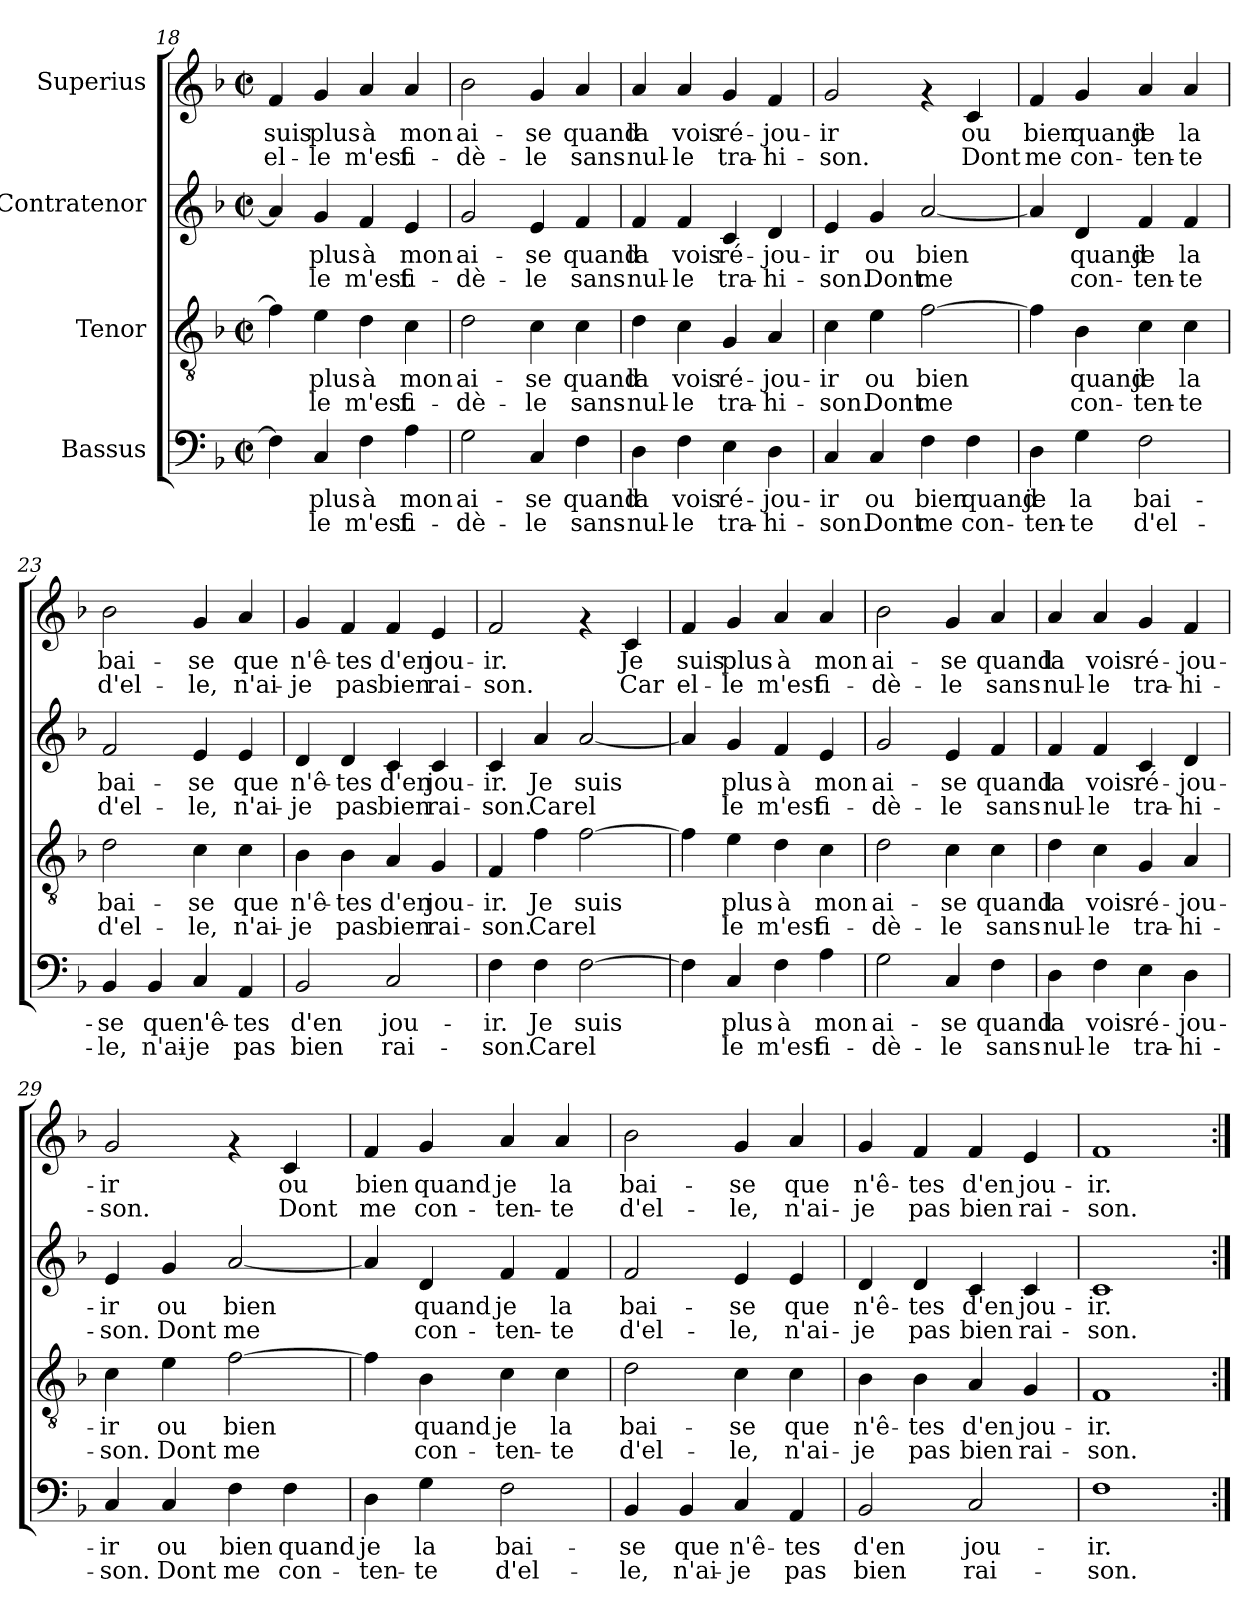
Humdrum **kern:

**kern	**text	**text	**kern	**text	**text	**kern	**text	**text	**kern	**text	**text
*part4	*part4	*part4	*part3	*part3	*part3	*part2	*part2	*part2	*part1	*part1	*part1
*staff4	*staff4	*staff4	*staff3	*staff3	*staff3	*staff2	*staff2	*staff2	*staff1	*staff1	*staff1
*I"Bassus	*	*	*I"Tenor	*	*	*I"Contratenor	*	*	*I"Superius	*	*
*clefF4	*	*	*clefGv2	*	*	*clefG2	*	*	*clefG2	*	*
*k[b-]	*	*	*k[b-]	*	*	*k[b-]	*	*	*k[b-]	*	*
*F:	*	*	*F:	*	*	*F:	*	*	*F:	*	*
*M2/2	*	*	*M2/2	*	*	*M2/2	*	*	*M2/2	*	*
*met(c|)	*	*	*met(c|)	*	*	*met(c|)	*	*	*met(c|)	*	*
=18	=18	=18	=18	=18	=18	=18	=18	=18	=18	=18	=18
!	!LO:LY:b	!LO:LY:b	!	!LO:LY:b	!LO:LY:b	!	!LO:LY:b	!LO:LY:b	!	!LO:LY:b	!LO:LY:b
4F\]	--	-	4f\]	--	-	4a/]	--	-	4f/	suis	el-
!	!LO:LY:b	!LO:LY:b	!	!LO:LY:b	!LO:LY:b	!	!LO:LY:b	!LO:LY:b	!	!LO:LY:b	!LO:LY:b
4C/	plus	le	4e\	plus	le	4g/	plus	le	4g/	-plus	le
!	!LO:LY:b	!LO:LY:b	!	!LO:LY:b	!LO:LY:b	!	!LO:LY:b	!LO:LY:b	!	!LO:LY:b	!LO:LY:b
4F\	à	m'est	4d\	à	m'est	4f/	à	m'est	4a/	à	m'est
!	!LO:LY:b	!LO:LY:b	!	!LO:LY:b	!LO:LY:b	!	!LO:LY:b	!LO:LY:b	!	!LO:LY:b	!LO:LY:b
4A\	mon	fi-	4c\	mon	fi-	4e/	mon	fi-	4a/	mon	fi-
=19	=19	=19	=19	=19	=19	=19	=19	=19	=19	=19	=19
!	!LO:LY:b	!LO:LY:b	!	!LO:LY:b	!LO:LY:b	!	!LO:LY:b	!LO:LY:b	!	!LO:LY:b	!LO:LY:b
2G\	-ai-	-dè-	2d\	-ai-	-dè-	2g/	-ai-	-dè-	2b-\	-ai-	-dè-
!	!LO:LY:b	!LO:LY:b	!	!LO:LY:b	!LO:LY:b	!	!LO:LY:b	!LO:LY:b	!	!LO:LY:b	!LO:LY:b
4C/	-se	le	4c\	-se	le	4e/	-se	le	4g/	-se	le
!	!LO:LY:b	!LO:LY:b	!	!LO:LY:b	!LO:LY:b	!	!LO:LY:b	!LO:LY:b	!	!LO:LY:b	!LO:LY:b
4F\	quand	sans	4c\	quand	sans	4f/	quand	sans	4a/	quand	sans
!!LO:PB:g=z
=20	=20	=20	=20	=20	=20	=20	=20	=20	=20	=20	=20
!	!LO:LY:b	!LO:LY:b	!	!LO:LY:b	!LO:LY:b	!	!LO:LY:b	!LO:LY:b	!	!LO:LY:b	!LO:LY:b
4D\	la	nul-	4d\	la	nul-	4f/	la	nul-	4a/	la	nul-
!	!LO:LY:b	!LO:LY:b	!	!LO:LY:b	!LO:LY:b	!	!LO:LY:b	!LO:LY:b	!	!LO:LY:b	!LO:LY:b
4F\	-vois	le	4c\	-vois	le	4f/	-vois	le	4a/	-vois	le
!	!LO:LY:b	!LO:LY:b	!	!LO:LY:b	!LO:LY:b	!	!LO:LY:b	!LO:LY:b	!	!LO:LY:b	!LO:LY:b
4E\	ré-	-tra-	4G/	ré-	-tra-	4c/	ré-	-tra-	4g/	ré-	-tra-
!	!LO:LY:b	!LO:LY:b	!	!LO:LY:b	!LO:LY:b	!	!LO:LY:b	!LO:LY:b	!	!LO:LY:b	!LO:LY:b
4D\	-jou-	-hi-	4A/	-jou-	-hi-	4d/	-jou-	-hi-	4f/	-jou-	-hi-
=21	=21	=21	=21	=21	=21	=21	=21	=21	=21	=21	=21
!	!LO:LY:b	!LO:LY:b	!	!LO:LY:b	!LO:LY:b	!	!LO:LY:b	!LO:LY:b	!	!LO:LY:b	!LO:LY:b
4C/	-ir	son.	4c\	-ir	son.	4e/	-ir	son.	2g/	-ir	son.
!	!LO:LY:b	!LO:LY:b	!	!LO:LY:b	!LO:LY:b	!	!LO:LY:b	!LO:LY:b	!	!	!
4C/	ou	Dont	4e\	ou	Dont	4g/	ou	Dont	.	.	.
!	!LO:LY:b	!LO:LY:b	!	!LO:LY:b	!LO:LY:b	!	!LO:LY:b	!LO:LY:b	!	!	!
4F\	bien	me	[>2f\	bien	me	[<2a/	bien	me	4rf	.	.
!	!LO:LY:b	!LO:LY:b	!	!	!	!	!	!	!	!LO:LY:b	!LO:LY:b
4F\	quand	con-	.	.	.	.	.	.	4c/	ou	Dont
=22	=22	=22	=22	=22	=22	=22	=22	=22	=22	=22	=22
!	!LO:LY:b	!LO:LY:b	!	!LO:LY:b	!LO:LY:b	!	!LO:LY:b	!LO:LY:b	!	!LO:LY:b	!LO:LY:b
4D\	-je	ten-	4f\]	.	.	4a/]	.	.	4f/	bien	me
!	!LO:LY:b	!LO:LY:b	!	!LO:LY:b	!LO:LY:b	!	!LO:LY:b	!LO:LY:b	!	!LO:LY:b	!LO:LY:b
4G\	-la	te	4B-\	quand	con-	4d/	quand	con-	4g/	quand	con-
!	!LO:LY:b	!LO:LY:b	!	!LO:LY:b	!LO:LY:b	!	!LO:LY:b	!LO:LY:b	!	!LO:LY:b	!LO:LY:b
2F\	bai-	-d'el-	4c\	-je	ten-	4f/	-je	ten-	4a/	-je	ten-
!	!	!	!	!LO:LY:b	!LO:LY:b	!	!LO:LY:b	!LO:LY:b	!	!LO:LY:b	!LO:LY:b
.	.	.	4c\	-la	te	4f/	-la	te	4a/	-la	te
=23	=23	=23	=23	=23	=23	=23	=23	=23	=23	=23	=23
!	!LO:LY:b	!LO:LY:b	!	!LO:LY:b	!LO:LY:b	!	!LO:LY:b	!LO:LY:b	!	!LO:LY:b	!LO:LY:b
4BB-/	-se	le,	2d\	bai-	-d'el-	2f/	bai-	-d'el-	2b-\	bai-	-d'el-
!	!LO:LY:b	!LO:LY:b	!	!	!	!	!	!	!	!	!
4BB-/	que	n'ai-	.	.	.	.	.	.	.	.	.
!	!LO:LY:b	!LO:LY:b	!	!LO:LY:b	!LO:LY:b	!	!LO:LY:b	!LO:LY:b	!	!LO:LY:b	!LO:LY:b
4C/	-n'ê-	-je	4c\	-se	le,	4e/	-se	le,	4g/	-se	le,
!	!LO:LY:b	!LO:LY:b	!	!LO:LY:b	!LO:LY:b	!	!LO:LY:b	!LO:LY:b	!	!LO:LY:b	!LO:LY:b
4AA/	tes	pas	4c\	que	n'ai-	4e/	que	n'ai-	4a/	que	n'ai-
=24	=24	=24	=24	=24	=24	=24	=24	=24	=24	=24	=24
!	!LO:LY:b	!LO:LY:b	!	!LO:LY:b	!LO:LY:b	!	!LO:LY:b	!LO:LY:b	!	!LO:LY:b	!LO:LY:b
2BB-/	d'en	bien	4B-\	-n'ê-	-je	4d/	-n'ê-	-je	4g/	-n'ê-	-je
!	!	!	!	!LO:LY:b	!LO:LY:b	!	!LO:LY:b	!LO:LY:b	!	!LO:LY:b	!LO:LY:b
.	.	.	4B-\	tes	pas	4d/	tes	pas	4f/	tes	pas
!	!LO:LY:b	!LO:LY:b	!	!LO:LY:b	!LO:LY:b	!	!LO:LY:b	!LO:LY:b	!	!LO:LY:b	!LO:LY:b
2C/	jou-	-rai-	4A/	d'en	bien	4c/	d'en	bien	4f/	d'en	bien
!	!	!	!	!LO:LY:b	!LO:LY:b	!	!LO:LY:b	!LO:LY:b	!	!LO:LY:b	!LO:LY:b
.	.	.	4G/	jou-	-rai-	4c/	jou-	-rai-	4e/	jou-	-rai-
=25	=25	=25	=25	=25	=25	=25	=25	=25	=25	=25	=25
!	!LO:LY:b	!LO:LY:b	!	!LO:LY:b	!LO:LY:b	!	!LO:LY:b	!LO:LY:b	!	!LO:LY:b	!LO:LY:b
4F\	-ir.	son.	4F/	-ir.	son.	4c/	-ir.	son.	2f/	-ir.	son.
!	!LO:LY:b	!LO:LY:b	!	!LO:LY:b	!LO:LY:b	!	!LO:LY:b	!LO:LY:b	!	!	!
4F\	Je	Car	4f\	Je	Car	4a/	Je	Car	.	.	.
!	!LO:LY:b	!LO:LY:b	!	!LO:LY:b	!LO:LY:b	!	!LO:LY:b	!LO:LY:b	!	!	!
[<2F\	suis	el-	[<2f\	suis	el-	[<2a/	suis	el-	4rf	.	.
!	!	!	!	!	!	!	!	!	!	!LO:LY:b	!LO:LY:b
.	.	.	.	.	.	.	.	.	4c/	Je	Car
!!LO:LB:g=z
=26	=26	=26	=26	=26	=26	=26	=26	=26	=26	=26	=26
!	!LO:LY:b	!LO:LY:b	!	!LO:LY:b	!LO:LY:b	!	!LO:LY:b	!LO:LY:b	!	!LO:LY:b	!LO:LY:b
4F\]	--	-	4f\]	--	-	4a/]	--	-	4f/	suis	el-
!	!LO:LY:b	!LO:LY:b	!	!LO:LY:b	!LO:LY:b	!	!LO:LY:b	!LO:LY:b	!	!LO:LY:b	!LO:LY:b
4C/	plus	le	4e\	plus	le	4g/	plus	le	4g/	-plus	le
!	!LO:LY:b	!LO:LY:b	!	!LO:LY:b	!LO:LY:b	!	!LO:LY:b	!LO:LY:b	!	!LO:LY:b	!LO:LY:b
4F\	à	m'est	4d\	à	m'est	4f/	à	m'est	4a/	à	m'est
!	!LO:LY:b	!LO:LY:b	!	!LO:LY:b	!LO:LY:b	!	!LO:LY:b	!LO:LY:b	!	!LO:LY:b	!LO:LY:b
4A\	mon	fi-	4c\	mon	fi-	4e/	mon	fi-	4a/	mon	fi-
=27	=27	=27	=27	=27	=27	=27	=27	=27	=27	=27	=27
!	!LO:LY:b	!LO:LY:b	!	!LO:LY:b	!LO:LY:b	!	!LO:LY:b	!LO:LY:b	!	!LO:LY:b	!LO:LY:b
2G\	-ai-	-dè-	2d\	-ai-	-dè-	2g/	-ai-	-dè-	2b-\	-ai-	-dè-
!	!LO:LY:b	!LO:LY:b	!	!LO:LY:b	!LO:LY:b	!	!LO:LY:b	!LO:LY:b	!	!LO:LY:b	!LO:LY:b
4C/	-se	le	4c\	-se	le	4e/	-se	le	4g/	-se	le
!	!LO:LY:b	!LO:LY:b	!	!LO:LY:b	!LO:LY:b	!	!LO:LY:b	!LO:LY:b	!	!LO:LY:b	!LO:LY:b
4F\	quand	sans	4c\	quand	sans	4f/	quand	sans	4a/	quand	sans
=28	=28	=28	=28	=28	=28	=28	=28	=28	=28	=28	=28
!	!LO:LY:b	!LO:LY:b	!	!LO:LY:b	!LO:LY:b	!	!LO:LY:b	!LO:LY:b	!	!LO:LY:b	!LO:LY:b
4D\	la	nul-	4d\	la	nul-	4f/	la	nul-	4a/	la	nul-
!	!LO:LY:b	!LO:LY:b	!	!LO:LY:b	!LO:LY:b	!	!LO:LY:b	!LO:LY:b	!	!LO:LY:b	!LO:LY:b
4F\	-vois	le	4c\	-vois	le	4f/	-vois	le	4a/	-vois	le
!	!LO:LY:b	!LO:LY:b	!	!LO:LY:b	!LO:LY:b	!	!LO:LY:b	!LO:LY:b	!	!LO:LY:b	!LO:LY:b
4E\	ré-	-tra-	4G/	ré-	-tra-	4c/	ré-	-tra-	4g/	ré-	-tra-
!	!LO:LY:b	!LO:LY:b	!	!LO:LY:b	!LO:LY:b	!	!LO:LY:b	!LO:LY:b	!	!LO:LY:b	!LO:LY:b
4D\	-jou-	-hi-	4A/	-jou-	-hi-	4d/	-jou-	-hi-	4f/	-jou-	-hi-
=29	=29	=29	=29	=29	=29	=29	=29	=29	=29	=29	=29
!	!LO:LY:b	!LO:LY:b	!	!LO:LY:b	!LO:LY:b	!	!LO:LY:b	!LO:LY:b	!	!LO:LY:b	!LO:LY:b
4C/	-ir	son.	4c\	-ir	son.	4e/	-ir	son.	2g/	-ir	son.
!	!LO:LY:b	!LO:LY:b	!	!LO:LY:b	!LO:LY:b	!	!LO:LY:b	!LO:LY:b	!	!	!
4C/	ou	Dont	4e\	ou	Dont	4g/	ou	Dont	.	.	.
!	!LO:LY:b	!LO:LY:b	!	!LO:LY:b	!LO:LY:b	!	!LO:LY:b	!LO:LY:b	!	!	!
4F\	bien	me	[>2f\	bien	me	[<2a/	bien	me	4rf	.	.
!	!LO:LY:b	!LO:LY:b	!	!	!	!	!	!	!	!LO:LY:b	!LO:LY:b
4F\	quand	con-	.	.	.	.	.	.	4c/	ou	Dont
=30	=30	=30	=30	=30	=30	=30	=30	=30	=30	=30	=30
!	!LO:LY:b	!LO:LY:b	!	!LO:LY:b	!LO:LY:b	!	!LO:LY:b	!LO:LY:b	!	!LO:LY:b	!LO:LY:b
4D\	-je	ten-	4f\]	.	.	4a/]	.	.	4f/	bien	me
!	!LO:LY:b	!LO:LY:b	!	!LO:LY:b	!LO:LY:b	!	!LO:LY:b	!LO:LY:b	!	!LO:LY:b	!LO:LY:b
4G\	-la	te	4B-\	quand	con-	4d/	quand	con-	4g/	quand	con-
!	!LO:LY:b	!LO:LY:b	!	!LO:LY:b	!LO:LY:b	!	!LO:LY:b	!LO:LY:b	!	!LO:LY:b	!LO:LY:b
2F\	bai-	-d'el-	4c\	-je	ten-	4f/	-je	ten-	4a/	-je	ten-
!	!	!	!	!LO:LY:b	!LO:LY:b	!	!LO:LY:b	!LO:LY:b	!	!LO:LY:b	!LO:LY:b
.	.	.	4c\	-la	te	4f/	-la	te	4a/	-la	te
=31	=31	=31	=31	=31	=31	=31	=31	=31	=31	=31	=31
!	!LO:LY:b	!LO:LY:b	!	!LO:LY:b	!LO:LY:b	!	!LO:LY:b	!LO:LY:b	!	!LO:LY:b	!LO:LY:b
4BB-/	-se	le,	2d\	bai-	-d'el-	2f/	bai-	-d'el-	2b-\	bai-	-d'el-
!	!LO:LY:b	!LO:LY:b	!	!	!	!	!	!	!	!	!
4BB-/	que	n'ai-	.	.	.	.	.	.	.	.	.
!	!LO:LY:b	!LO:LY:b	!	!LO:LY:b	!LO:LY:b	!	!LO:LY:b	!LO:LY:b	!	!LO:LY:b	!LO:LY:b
4C/	-n'ê-	-je	4c\	-se	le,	4e/	-se	le,	4g/	-se	le,
!	!LO:LY:b	!LO:LY:b	!	!LO:LY:b	!LO:LY:b	!	!LO:LY:b	!LO:LY:b	!	!LO:LY:b	!LO:LY:b
4AA/	tes	pas	4c\	que	n'ai-	4e/	que	n'ai-	4a/	que	n'ai-
!!LO:LB:g=z
=32	=32	=32	=32	=32	=32	=32	=32	=32	=32	=32	=32
!	!LO:LY:b	!LO:LY:b	!	!LO:LY:b	!LO:LY:b	!	!LO:LY:b	!LO:LY:b	!	!LO:LY:b	!LO:LY:b
2BB-/	d'en	bien	4B-\	-n'ê-	-je	4d/	-n'ê-	-je	4g/	-n'ê-	-je
!	!	!	!	!LO:LY:b	!LO:LY:b	!	!LO:LY:b	!LO:LY:b	!	!LO:LY:b	!LO:LY:b
.	.	.	4B-\	tes	pas	4d/	tes	pas	4f/	tes	pas
!	!LO:LY:b	!LO:LY:b	!	!LO:LY:b	!LO:LY:b	!	!LO:LY:b	!LO:LY:b	!	!LO:LY:b	!LO:LY:b
2C/	jou-	-rai-	4A/	d'en	bien	4c/	d'en	bien	4f/	d'en	bien
!	!	!	!	!LO:LY:b	!LO:LY:b	!	!LO:LY:b	!LO:LY:b	!	!LO:LY:b	!LO:LY:b
.	.	.	4G/	jou-	-rai-	4c/	jou-	-rai-	4e/	jou-	-rai-
=33	=33	=33	=33	=33	=33	=33	=33	=33	=33	=33	=33
!	!LO:LY:b	!LO:LY:b	!	!LO:LY:b	!LO:LY:b	!	!LO:LY:b	!LO:LY:b	!	!LO:LY:b	!LO:LY:b
1F	-ir.	son.	1F	-ir.	son.	1c	-ir.	son.	1f	-ir.	son.
=:|!	=:|!	=:|!	=:|!	=:|!	=:|!	=:|!	=:|!	=:|!	=:|!	=:|!	=:|!
*-	*-	*-	*-	*-	*-	*-	*-	*-	*-	*-	*-
